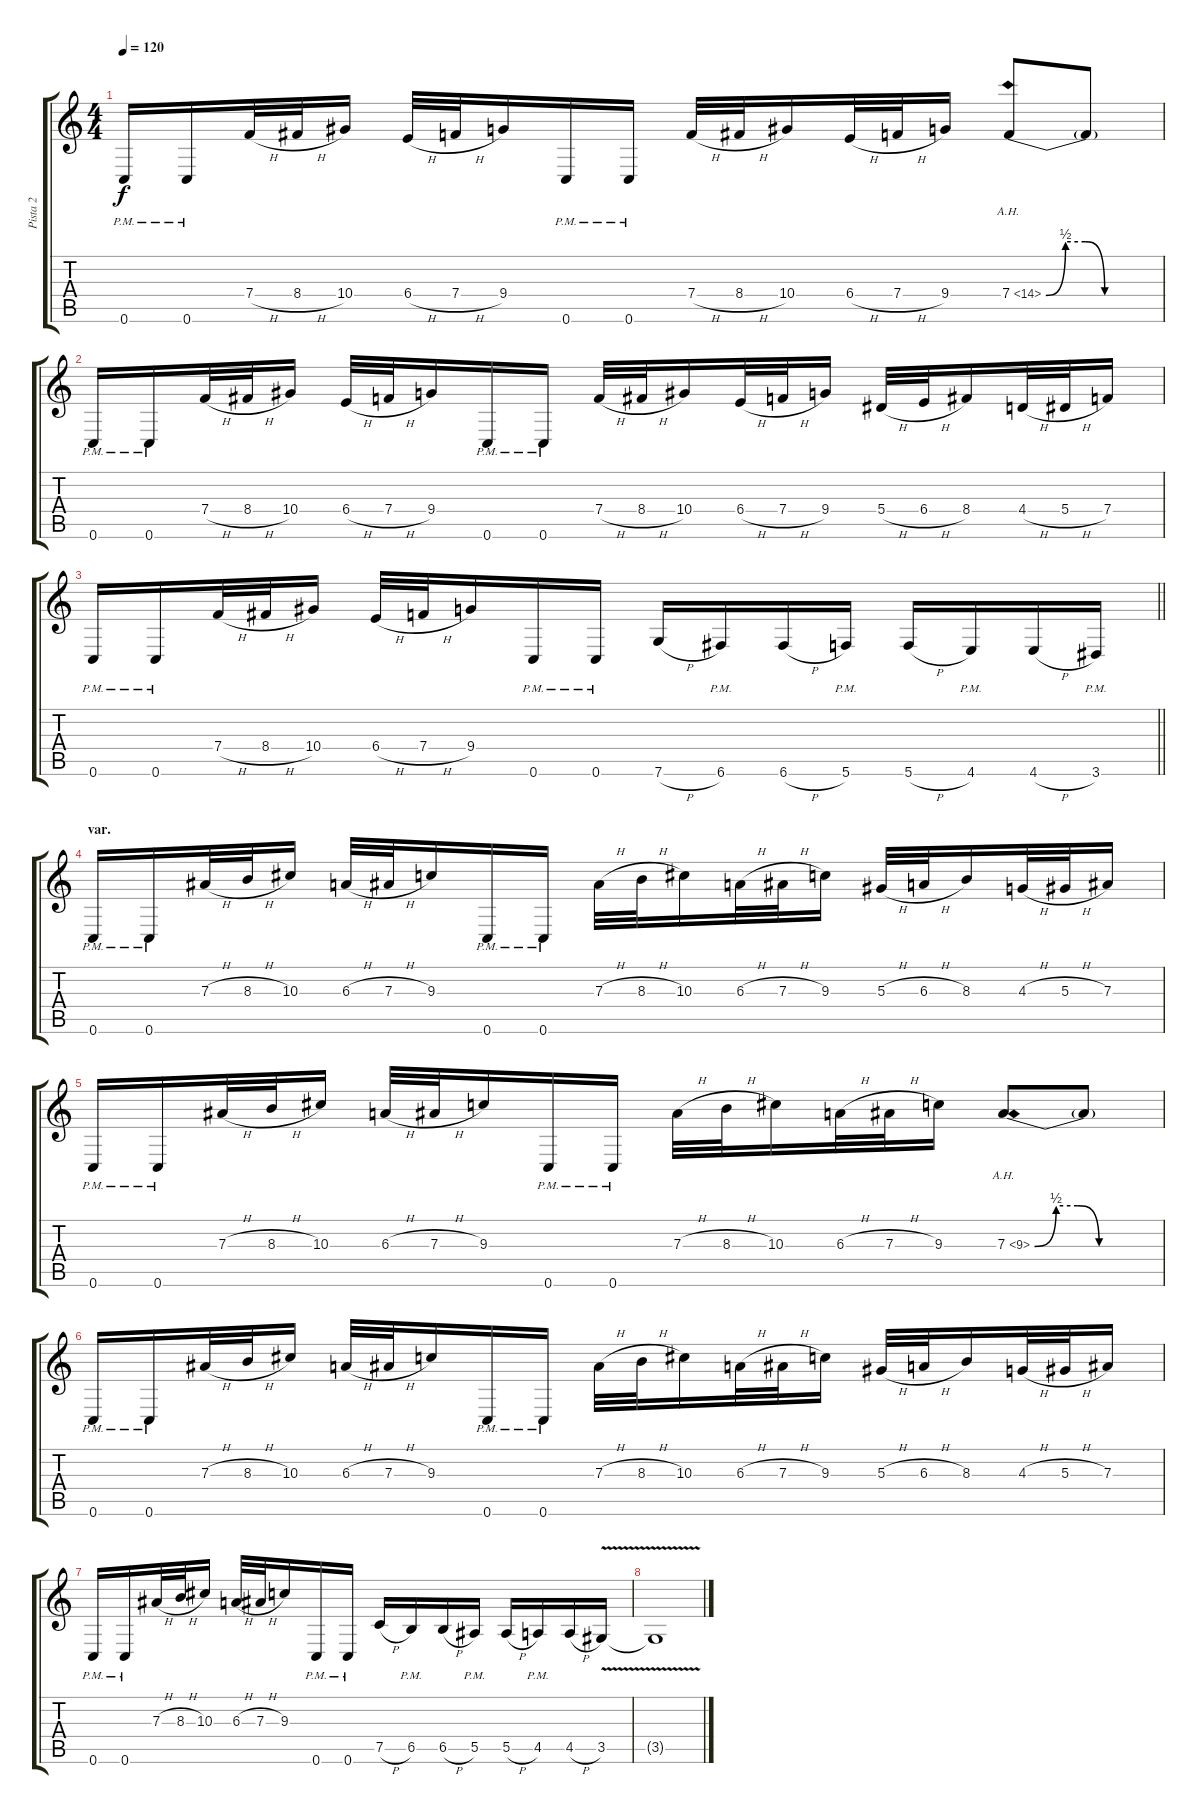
\track ("Pista 2" "Pista 2") {instrument distortionguitar}
\staff {score tabs}
\tuning (C4 G3 Eb3 Bb2 F2 C2) {hide}
\ts (4 4)
\tempo 120
\clef g2
\ks c
0.6{pm}.16{dy f} 0.6{pm}.16 7.4{h}.32 8.4{h}.32 10.4.16 6.4{h}.32 7.4{h}.32 9.4.16 0.6{pm}.16 0.6{pm}.16 7.4{h}.32 8.4{h}.32 10.4.16 6.4{h}.32 7.4{h}.32 9.4.16 7.4{be (custom 0 0 10 2 20 2 30 0 60 0) ah 7}.8 7.4{t}.8 |
0.6{pm}.16 0.6{pm}.16 7.4{h}.32 8.4{h}.32 10.4.16 6.4{h}.32 7.4{h}.32 9.4.16 0.6{pm}.16 0.6{pm}.16 7.4{h}.32 8.4{h}.32 10.4.16 6.4{h}.32 7.4{h}.32 9.4.16 5.4{h}.32 6.4{h}.32 8.4.16 4.4{h}.32 5.4{h}.32 7.4.16 |
\barLineRight lightlight
0.6{pm}.16 0.6{pm}.16 7.4{h}.32 8.4{h}.32 10.4.16 6.4{h}.32 7.4{h}.32 9.4.16 0.6{pm}.16 0.6{pm}.16 7.6{h}.16 6.6{pm}.16 6.6{h}.16 5.6{pm}.16 5.6{h}.16 4.6{pm}.16 4.6{h}.16 3.6{pm}.16 |
\section ("" "var.")
0.6{pm}.16{volume 8} 0.6{pm}.16 7.3{h}.32 8.3{h}.32 10.3.16 6.3{h}.32 7.3{h}.32 9.3.16 0.6{pm}.16 0.6{pm}.16 7.3{h}.32 8.3{h}.32 10.3.16 6.3{h}.32 7.3{h}.32 9.3.16 5.3{h}.32 6.3{h}.32 8.3.16 4.3{h}.32 5.3{h}.32 7.3.16 |
0.6{pm}.16 0.6{pm}.16 7.3{h}.32 8.3{h}.32 10.3.16 6.3{h}.32 7.3{h}.32 9.3.16 0.6{pm}.16 0.6{pm}.16 7.3{h}.32 8.3{h}.32 10.3.16 6.3{h}.32 7.3{h}.32 9.3.16 7.3{be (custom 0 0 10 2 20 2 30 0 60 0) ah 2}.8 7.3{t}.8 |
0.6{pm}.16 0.6{pm}.16 7.3{h}.32 8.3{h}.32 10.3.16 6.3{h}.32 7.3{h}.32 9.3.16 0.6{pm}.16 0.6{pm}.16 7.3{h}.32 8.3{h}.32 10.3.16 6.3{h}.32 7.3{h}.32 9.3.16 5.3{h}.32 6.3{h}.32 8.3.16 4.3{h}.32 5.3{h}.32 7.3.16 |
0.6{pm}.16 0.6{pm}.16 7.3{h}.32 8.3{h}.32 10.3.16 6.3{h}.32 7.3{h}.32 9.3.16 0.6{pm}.16 0.6{pm}.16 7.5{h}.16 6.5{pm}.16 6.5{h}.16 5.5{pm}.16 5.5{h}.16 4.5{pm}.16 4.5{h}.16 3.5{v}.16 |
3.5{t}.1
